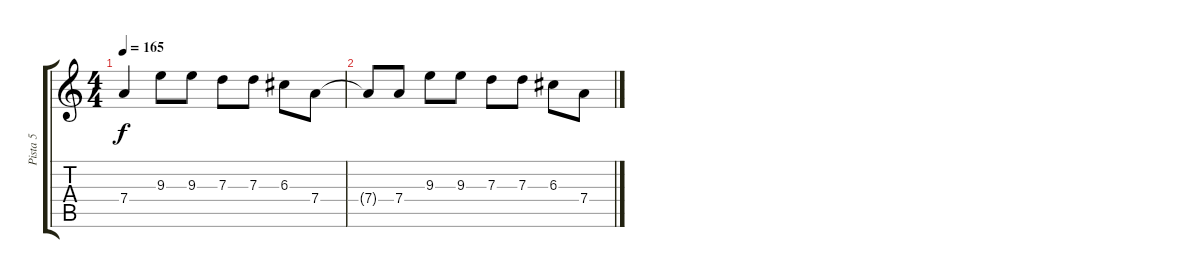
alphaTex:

\track ("Pista 5" "Pista 5") {instrument electricguitarclean}
\staff {score tabs}
\tuning (E4 B3 G3 D3 A2 E2) {hide}
\ts (4 4)
\tempo 165
\clef g2
\ks c
7.4.4{dy f} 9.3.8 9.3.8 7.3.8 7.3.8 6.3.8 7.4.8 |
7.4{t}.8 7.4.8 9.3.8 9.3.8 7.3.8 7.3.8 6.3.8 7.4.8
